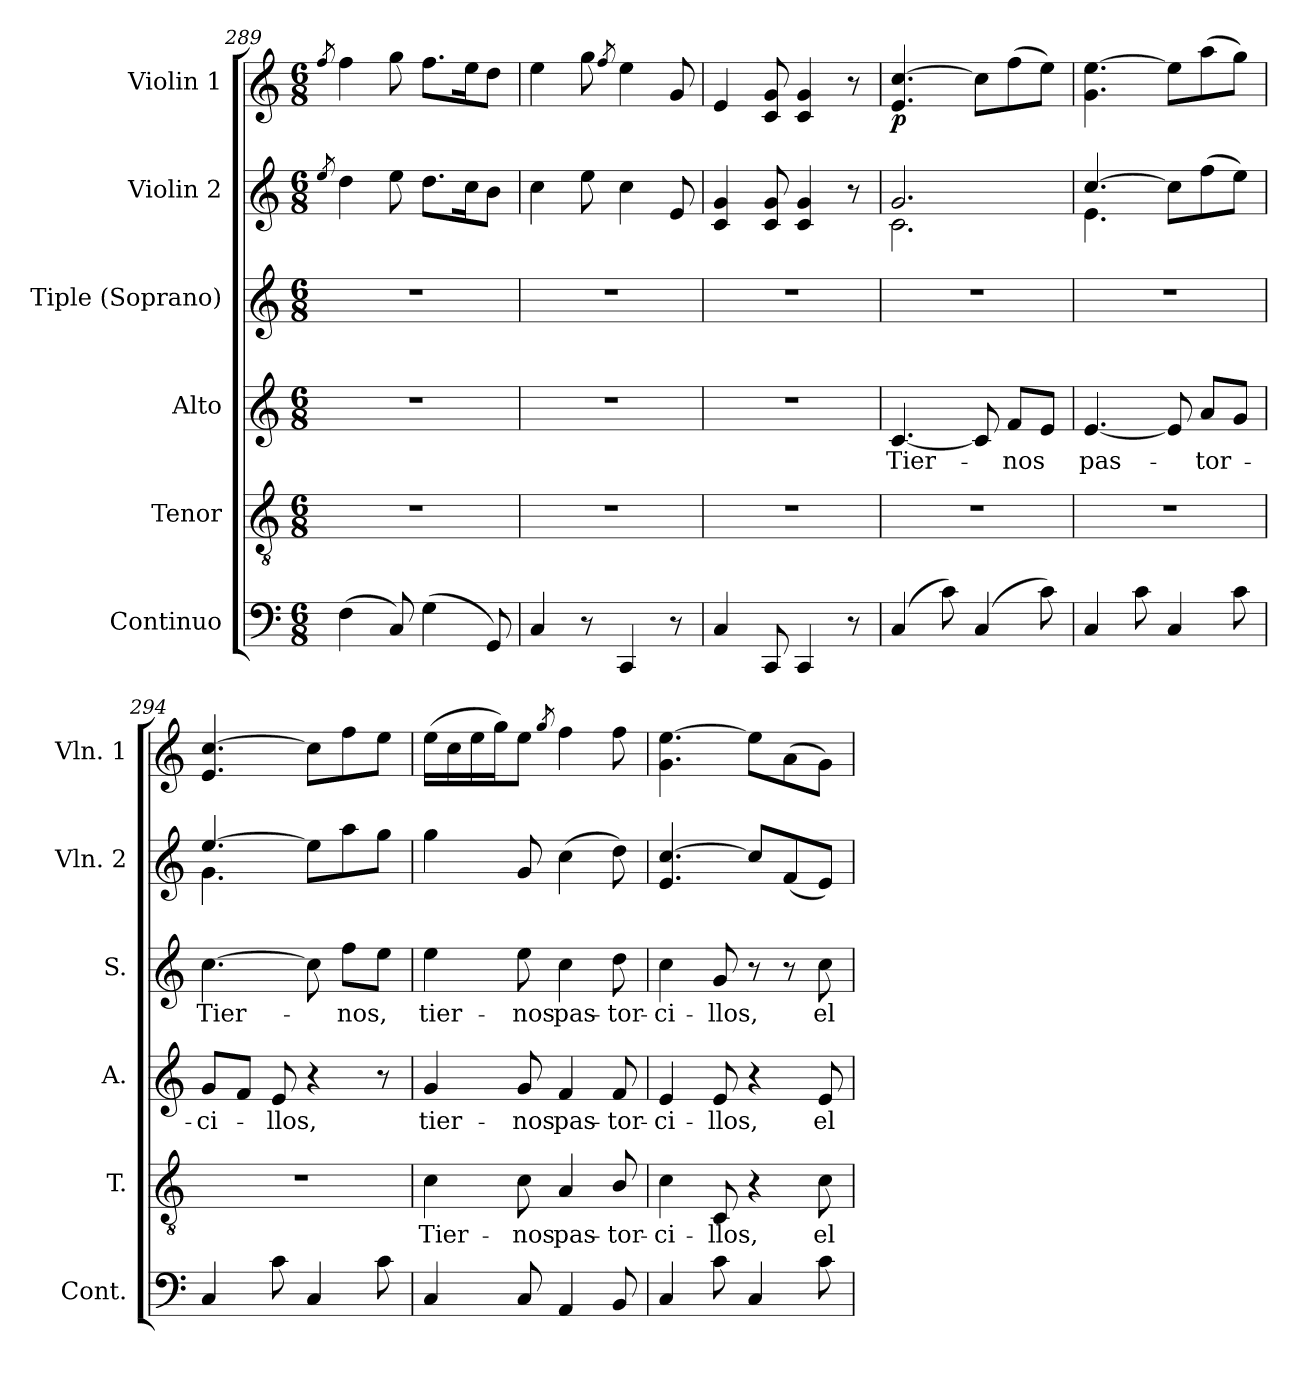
**kern	**kern	**text	**kern	**text	**kern	**text	**kern	**kern	**dynam
*part6	*part5	*part5	*part4	*part4	*part3	*part3	*part2	*part1	*part1
*staff6	*staff5	*staff5	*staff4	*staff4	*staff3	*staff3	*staff2	*staff1	*staff1
*I"Continuo	*I"Tenor	*	*I"Alto	*	*I"Tiple (Soprano)	*	*I"Violin 2	*I"Violin 1	*
*I'Cont.	*I'T.	*	*I'A.	*	*I'S.	*	*I'Vln. 2	*I'Vln. 1	*
*clefF4	*clefGv2	*	*clefG2	*	*clefG2	*	*clefG2	*clefG2	*
*	*ITrd7c12	*	*	*	*	*	*	*	*
*k[]	*k[]	*	*k[]	*	*k[]	*	*k[]	*k[]	*
*C:	*C:	*	*C:	*	*C:	*	*C:	*C:	*
*M6/8	*M6/8	*	*M6/8	*	*M6/8	*	*M6/8	*M6/8	*
=289	=289	=289	=289	=289	=289	=289	=289	=289	=289
.	.	.	.	.	.	.	8qeei/	8qffi/	.
!	!LO:N:vis=1	!	!LO:N:vis=1	!	!LO:N:vis=1	!	!	!	!
(4Fi\	2.r	.	2.r	.	2.r	.	4ddi\	4ffi\	.
8Ci/)	.	.	.	.	.	.	8eei\	8ggi\	.
(4Gi\	.	.	.	.	.	.	8.ddi\L	8.ffi\L	.
.	.	.	.	.	.	.	16cci\k	16eei\k	.
8GGi/)	.	.	.	.	.	.	8bi\J	8ddi\J	.
=290	=290	=290	=290	=290	=290	=290	=290	=290	=290
!	!LO:N:vis=1	!	!LO:N:vis=1	!	!LO:N:vis=1	!	!	!	!
4Ci/	2.r	.	2.r	.	2.r	.	4cci\	4eei\	.
8r	.	.	.	.	.	.	8eei\	8ggi\	.
.	.	.	.	.	.	.	.	8qffi/	.
4CCi/	.	.	.	.	.	.	4cci\	4eei\	.
8r	.	.	.	.	.	.	8ei/	8gi/	.
=291	=291	=291	=291	=291	=291	=291	=291	=291	=291
!	!LO:N:vis=1	!	!LO:N:vis=1	!	!LO:N:vis=1	!	!	!	!
4Ci/	2.r	.	2.r	.	2.r	.	4ci/ 4gi	4ei/	.
8CCi/	.	.	.	.	.	.	8ci/ 8gi	8ci/ 8gi	.
4CCi/	.	.	.	.	.	.	4ci/ 4gi	4ci/ 4gi	.
8r	.	.	.	.	.	.	8r	8r	.
!!LO:PB:g=z
=292	=292	=292	=292	=292	=292	=292	=292	=292	=292
!	!LO:N:vis=1	!	!	!	!	!	!	!	!
!	!	!	!	!LO:LY:b:color=#000000	!LO:N:vis=1	!	!	!	!
*	*	*	*	*	*	*	*^	*	*
(4Ci/	2.r	.	[4.ci/	Tier-	2.r	.	2.gi/	2.ci\	4.ei/ [4.cci	p
8ci\)	.	.	.	.	.	.	.	.	.	.
(4Ci/	.	.	8ci/]	.	.	.	.	.	8cci\L]	.
!	!	!	!	!LO:LY:b:color=#000000	!	!	!	!	!	!
.	.	.	8fi/L	-nos	.	.	.	.	(8ffi\	.
8ci\)	.	.	8ei/J	.	.	.	.	.	8eei\J)	.
=293	=293	=293	=293	=293	=293	=293	=293	=293	=293	=293
!	!LO:N:vis=1	!	!	!	!	!	!	!	!	!
!	!	!	!	!LO:LY:b:color=#000000	!LO:N:vis=1	!	!	!	!	!
4Ci/	2.r	.	[4.ei/	pas-	2.r	.	[4.cci/	4.ei\	4.gi\ [4.eei	.
8ci\	.	.	.	.	.	.	.	.	.	.
4Ci/	.	.	8ei/]	.	.	.	8cci\L]	4.ryy	8eei\L]	.
!	!	!	!	!LO:LY:b:color=#000000	!	!	!	!	!	!
.	.	.	8ai/L	-tor-	.	.	(8ffi\	.	(8aai\	.
8ci\	.	.	8gi/J	.	.	.	8eei\J)	.	8ggi\J)	.
=294	=294	=294	=294	=294	=294	=294	=294	=294	=294	=294
!	!LO:N:vis=1	!	!	!	!	!	!	!	!	!
!	!	!	!	!LO:LY:b:color=#000000	!	!	!	!	!	!
!	!	!	!	!	!	!LO:LY:b:color=#000000	!	!	!	!
4Ci/	2.r	.	8gi/L	-ci-	[4.cci\	Tier-	[4.eei/	4.gi\	4.ei/ [4.cci	.
.	.	.	8fi/J	.	.	.	.	.	.	.
!	!	!	!	!LO:LY:b:color=#000000	!	!	!	!	!	!
8ci\	.	.	8ei/	-llos,	.	.	.	.	.	.
4Ci/	.	.	4r	.	8cci\]	.	8eei\L]	4.ryy	8cci\L]	.
!	!	!	!	!	!	!LO:LY:b:color=#000000	!	!	!	!
.	.	.	.	.	8ffi\L	-nos,	8aai\	.	8ffi\	.
8ci\	.	.	8r	.	8eei\J	.	8ggi\J	.	8eei\J	.
*	*	*	*	*	*	*	*v	*v	*	*
=295	=295	=295	=295	=295	=295	=295	=295	=295	=295
!	!	!LO:LY:b:color=#000000	!	!	!	!	!	!	!
!	!	!	!	!LO:LY:b:color=#000000	!	!	!	!	!
!	!	!	!	!	!	!LO:LY:b:color=#000000	!	!	!
4Ci/	4Ci\	Tier-	4gi/	tier-	4eei\	tier-	4ggi\	(16eei\LL	.
.	.	.	.	.	.	.	.	16cci\	.
.	.	.	.	.	.	.	.	16eei\	.
.	.	.	.	.	.	.	.	16ggi\J)	.
!	!	!LO:LY:b:color=#000000	!	!	!	!	!	!	!
!	!	!	!	!LO:LY:b:color=#000000	!	!	!	!	!
!	!	!	!	!	!	!LO:LY:b:color=#000000	!	!	!
8Ci/	8Ci\	-nos	8gi/	-nos	8eei\	-nos	8gi/	8eei\J	.
.	.	.	.	.	.	.	.	8qggi/	.
!	!	!LO:LY:b:color=#000000	!	!	!	!	!	!	!
!	!	!	!	!LO:LY:b:color=#000000	!	!	!	!	!
!	!	!	!	!	!	!LO:LY:b:color=#000000	!	!	!
4AAi/	4AAi/	pas-	4fi/	pas-	4cci\	pas-	(4cci\	4ffi\	.
!	!	!LO:LY:b:color=#000000	!	!	!	!	!	!	!
!	!	!	!	!LO:LY:b:color=#000000	!	!	!	!	!
!	!	!	!	!	!	!LO:LY:b:color=#000000	!	!	!
8BBi/	8BBi/	-tor-	8fi/	-tor-	8ddi\	-tor-	8ddi\)	8ffi\	.
=296	=296	=296	=296	=296	=296	=296	=296	=296	=296
!	!	!LO:LY:b:color=#000000	!	!	!	!	!	!	!
!	!	!	!	!LO:LY:b:color=#000000	!	!	!	!	!
!	!	!	!	!	!	!LO:LY:b:color=#000000	!	!	!
4Ci/	4Ci\	-ci-	4ei/	-ci-	4cci\	-ci-	4.ei/ [4.cci	4.gi\ [4.eei	.
!	!	!LO:LY:b:color=#000000	!	!	!	!	!	!	!
!	!	!	!	!LO:LY:b:color=#000000	!	!	!	!	!
!	!	!	!	!	!	!LO:LY:b:color=#000000	!	!	!
8ci\	8CCi/	-llos,	8ei/	-llos,	8gi/	-llos,	.	.	.
4Ci/	4r	.	4r	.	8r	.	8cci/L]	8eei\L]	.
.	.	.	.	.	8r	.	(8fi/	(8ai\	.
!	!	!LO:LY:b:color=#000000	!	!	!	!	!	!	!
!	!	!	!	!LO:LY:b:color=#000000	!	!	!	!	!
!	!	!	!	!	!	!LO:LY:b:color=#000000	!	!	!
8ci\	8Ci\	el	8ei/	el	8cci\	el	8ei/J)	8gi\J)	.
=	=	=	=	=	=	=	=	=	=
*-	*-	*-	*-	*-	*-	*-	*-	*-	*-
